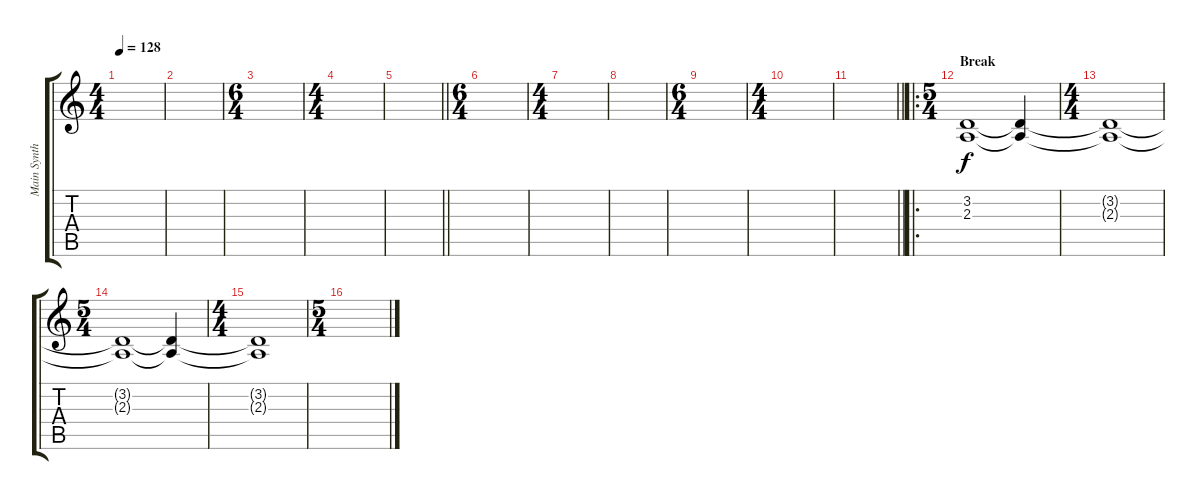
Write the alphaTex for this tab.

\track ("Main Synth" "Main Synth") {instrument synthvoice}
\staff {score tabs}
\tuning (E4 B3 G3 D3 A2 E2) {hide}
\ts (4 4)
\tempo 128
\clef g2
\ks c
|
|
\ts (6 4)
|
\ts (4 4)
|
\barLineRight lightlight
|
\ts (6 4)
|
\ts (4 4)
|
|
\ts (6 4)
|
\ts (4 4)
|
\barLineRight lightlight
|
\ro
\ts (5 4)
\section ("" "Break")
(3.2 2.3).1 (3.2{t} 2.3{t}).4 |
\ts (4 4)
(3.2{t} 2.3{t}).1 |
\ts (5 4)
(3.2{t} 2.3{t}).1 (3.2{t} 2.3{t}).4 |
\ts (4 4)
(3.2{t} 2.3{t}).1 |
\ts (5 4)
